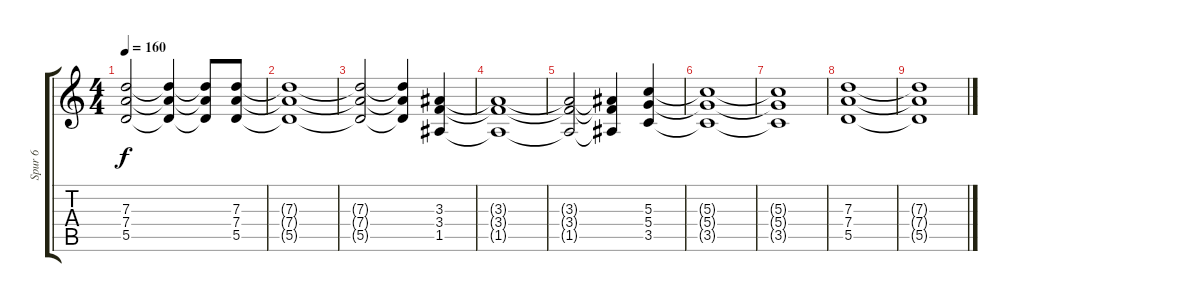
\track ("Spur 6" "Spur 6") {instrument distortionguitar}
\staff {score tabs}
\tuning (E4 B3 G3 D3 A2 E2) {hide}
\ts (4 4)
\tempo 160
\clef g2
\ks c
(7.3{t} 7.4{t} 5.5{t}).2{dy f} (7.3{t} 7.4{t} 5.5{t}).4 (7.3{t} 7.4{t} 5.5{t}).8 (7.3 7.4 5.5).8 |
(7.3{t} 7.4{t} 5.5{t}).1 |
(7.3{t} 7.4{t} 5.5{t}).2 (7.3{t} 7.4{t} 5.5{t}).4 (3.3 3.4 1.5).4 |
(3.3{t} 3.4{t} 1.5{t}).1 |
(3.3{t} 3.4{t} 1.5{t}).2 (3.3{t} 3.4{t} 1.5{t}).4 (5.3 5.4 3.5).4 |
(5.3{t} 5.4{t} 3.5{t}).1 |
(5.3{t} 5.4{t} 3.5{t}).1 |
(7.3 7.4 5.5).1 |
(7.3{t} 7.4{t} 5.5{t}).1
